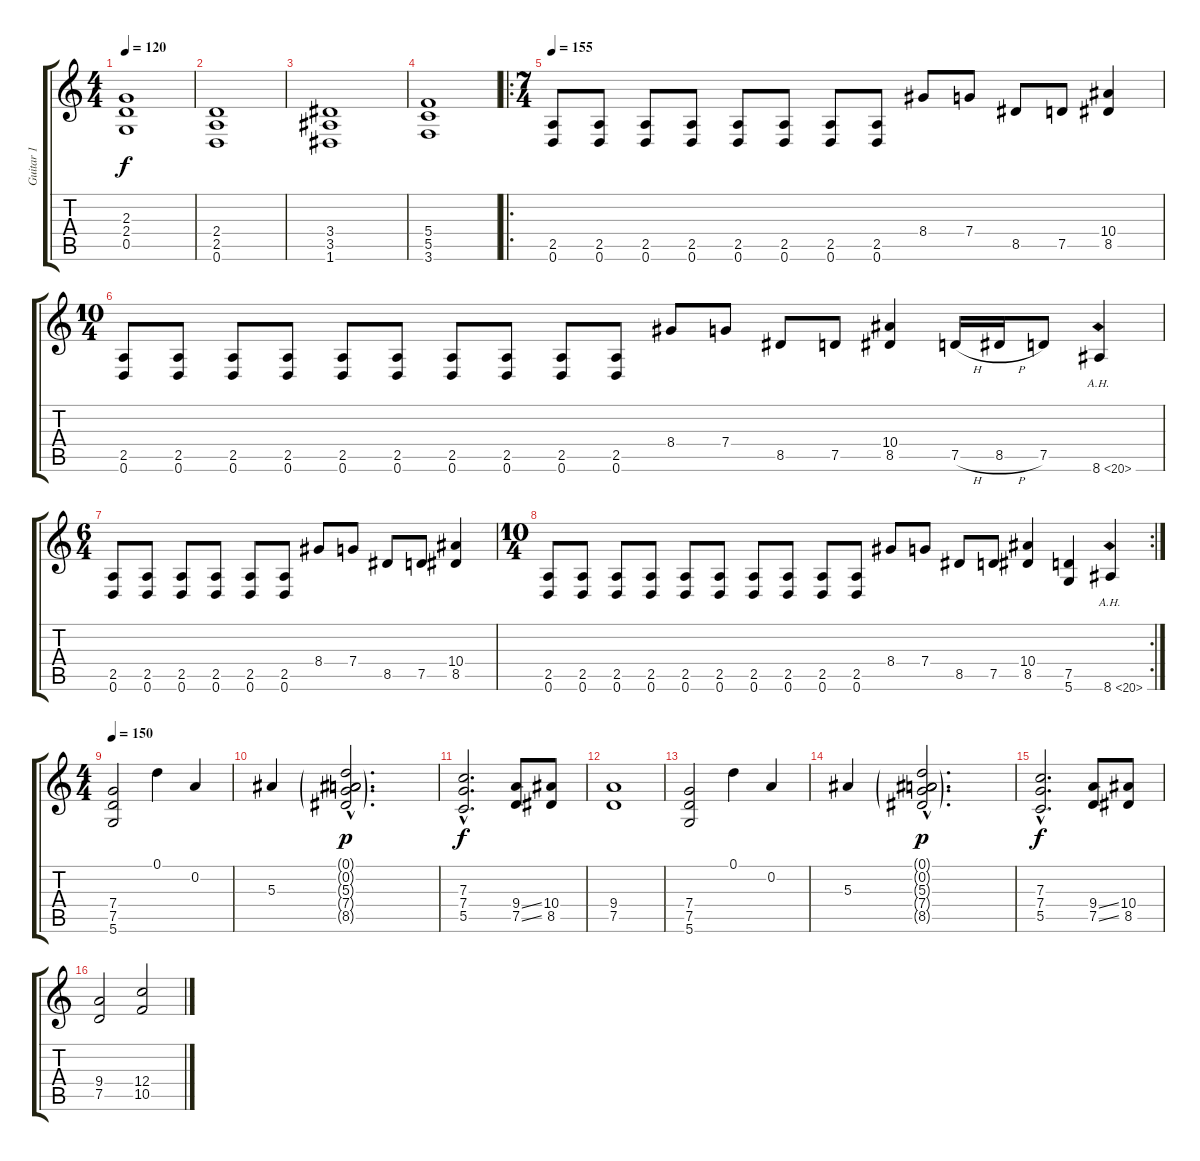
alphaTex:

\track ("Guitar 1" "Guitar 1") {instrument distortionguitar}
\staff {score tabs}
\tuning (D4 A3 F3 C3 G2 D2) {hide}
\ts (4 4)
\tempo 120
\clef g2
\ks c
(2.3 2.4 0.5).1{dy f} |
(2.4 2.5 0.6).1 |
(3.4 3.5 1.6).1 |
(5.4 5.5 3.6).1 |
\ro
\ts (7 4)
\tempo 155
(2.5 0.6).8{volume 13} (2.5 0.6).8 (2.5 0.6).8 (2.5 0.6).8 (2.5 0.6).8 (2.5 0.6).8 (2.5 0.6).8 (2.5 0.6).8 8.4.8 7.4.8 8.5.8 7.5.8 (10.4 8.5).4 |
\ts (10 4)
(2.5 0.6).8 (2.5 0.6).8 (2.5 0.6).8 (2.5 0.6).8 (2.5 0.6).8 (2.5 0.6).8 (2.5 0.6).8 (2.5 0.6).8 (2.5 0.6).8 (2.5 0.6).8 8.4.8 7.4.8 8.5.8 7.5.8 (10.4 8.5).4 7.5{h}.16 8.5{h}.16 7.5.8 8.6{ah 12}.4 |
\ts (6 4)
(2.5 0.6).8 (2.5 0.6).8 (2.5 0.6).8 (2.5 0.6).8 (2.5 0.6).8 (2.5 0.6).8 8.4.8 7.4.8 8.5.8 7.5.8 (10.4 8.5).4 |
\rc 2
\ts (10 4)
(2.5 0.6).8 (2.5 0.6).8 (2.5 0.6).8 (2.5 0.6).8 (2.5 0.6).8 (2.5 0.6).8 (2.5 0.6).8 (2.5 0.6).8 (2.5 0.6).8 (2.5 0.6).8 8.4.8 7.4.8 8.5.8 7.5.8 (10.4 8.5).4 (7.5 5.6).4 8.6{ah 12}.4 |
\ts (4 4)
\tempo 150
(7.4 7.5 5.6).2{volume 11 balance 5} 0.1.4 0.2.4 |
5.3.4 (0.1{g hac} 0.2{g hac} 5.3{g hac} 7.4{g hac} 8.5{g hac}).2{d dy p} |
(7.3{hac} 7.4{hac} 5.5{hac}).2{d dy f} (9.4{ss} 7.5{ss}).8 (10.4 8.5).8 |
(9.4 7.5).1 |
(7.4 7.5 5.6).2{volume 10 balance 5} 0.1.4 0.2.4 |
5.3.4 (0.1{g hac} 0.2{g hac} 5.3{g hac} 7.4{g hac} 8.5{g hac}).2{d dy p} |
(7.3{hac} 7.4{hac} 5.5{hac}).2{d dy f} (9.4{ss} 7.5{ss}).8 (10.4 8.5).8 |
(9.4 7.5).2 (12.4 10.5).2
